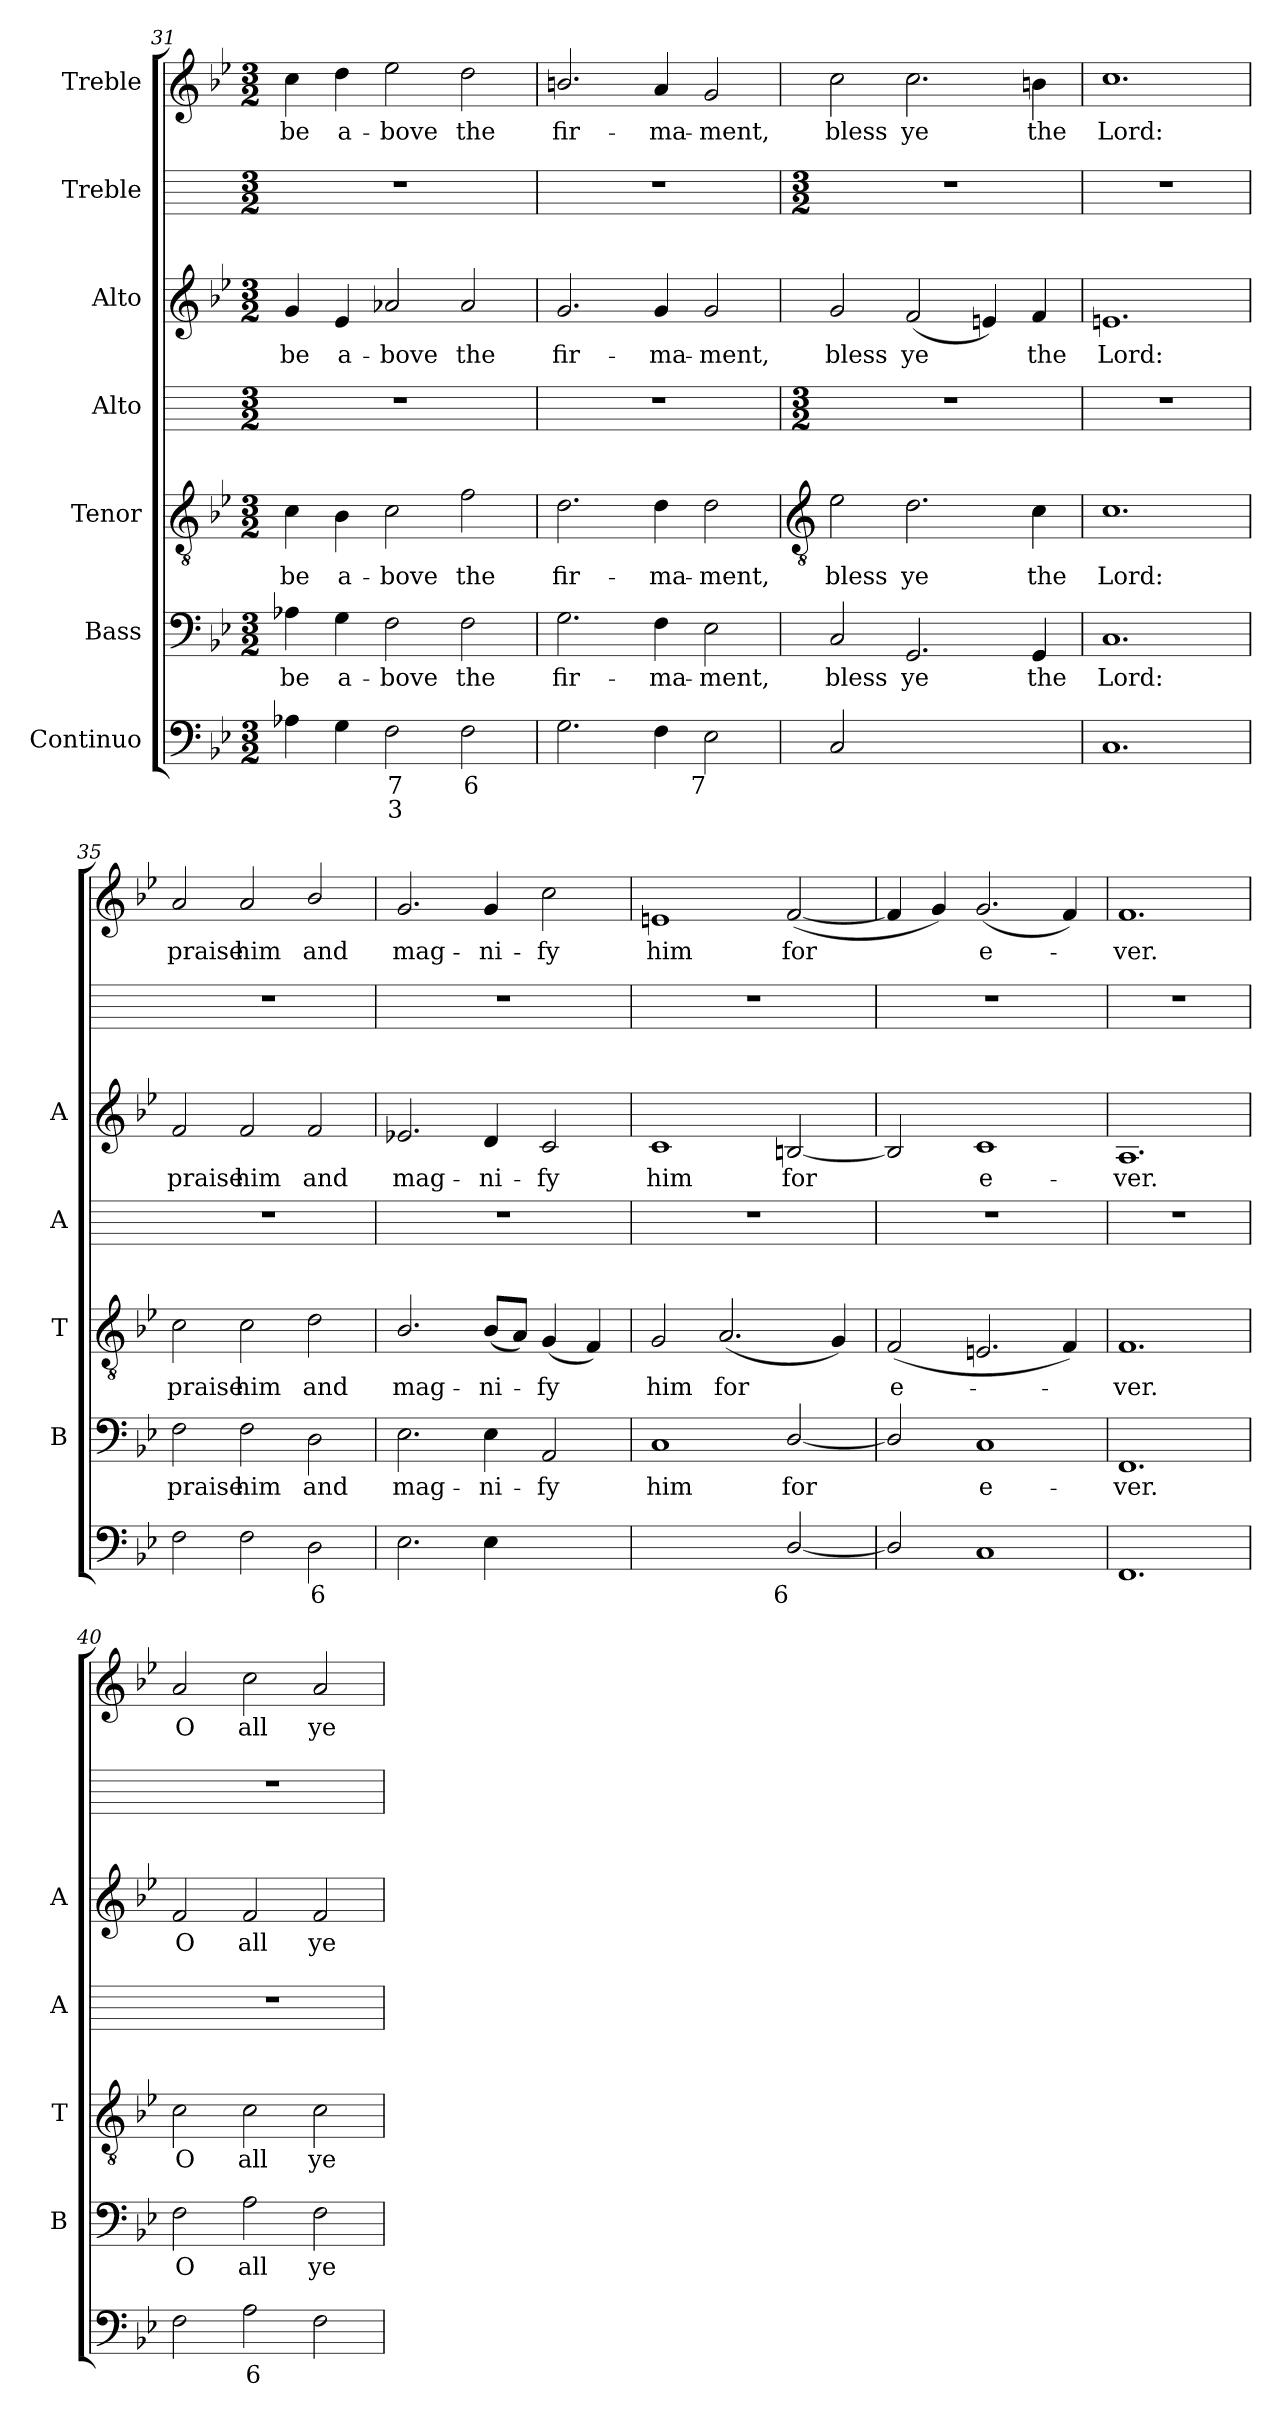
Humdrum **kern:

**kern	**text	**text	**kern	**text	**kern	**text	**kern	**kern	**text	**kern	**kern	**text
*part7	*part7	*part7	*part6	*part6	*part5	*part5	*part4	*part3	*part3	*part2	*part1	*part1
*staff7	*staff7	*staff7	*staff6	*staff6	*staff5	*staff5	*staff4	*staff3	*staff3	*staff2	*staff1	*staff1
*I"Continuo	*	*	*I"Bass	*	*I"Tenor	*	*I"Alto	*I"Alto	*	*I"Treble	*I"Treble	*
*	*	*	*I'B	*	*I'T	*	*I'A	*I'A	*	*	*	*
*clefF4	*	*	*clefF4	*	*clefGv2	*	*	*clefG2	*	*	*clefG2	*
*k[b-e-]	*	*	*k[b-e-]	*	*k[b-e-]	*	*	*k[b-e-]	*	*	*k[b-e-]	*
*B-:	*	*	*B-:	*	*B-:	*	*	*B-:	*	*	*B-:	*
*M3/2	*	*	*M3/2	*	*M3/2	*	*M3/2	*M3/2	*	*M3/2	*M3/2	*
=31	=31	=31	=31	=31	=31	=31	=31	=31	=31	=31	=31	=31
!	!	!	!	!LO:LY:b	!	!LO:LY:b	!	!	!LO:LY:b	!	!	!LO:LY:b
4A-X	.	.	4A-X	be	4c	be	1.r	4g	be	1.r	4cc	be
!	!	!	!	!LO:LY:b	!	!LO:LY:b	!	!	!LO:LY:b	!	!	!LO:LY:b
4G	.	.	4G	a-	4B-	a-	.	4e-	a-	.	4dd	a-
!	!LO:LY:b	!LO:LY:b	!	!LO:LY:b	!	!LO:LY:b	!	!	!LO:LY:b	!	!	!LO:LY:b
2F	7	3	2F	-bove	2c	-bove	.	2a-X	-bove	.	2ee-	-bove
!	!LO:LY:b	!	!	!LO:LY:b	!	!LO:LY:b	!	!	!LO:LY:b	!	!	!LO:LY:b
2F	6	.	2F	the	2f	the	.	2a-	the	.	2dd	the
=32	=32	=32	=32	=32	=32	=32	=32	=32	=32	=32	=32	=32
!	!	!	!	!LO:LY:b	!	!LO:LY:b	!	!	!LO:LY:b	!	!	!LO:LY:b
2.G	.	.	2.G	fir-	2.d	fir-	1.r	2.g	fir-	1.r	2.bn/	fir-
!	!	!	!	!LO:LY:b	!	!LO:LY:b	!	!	!LO:LY:b	!	!	!LO:LY:b
4F	.	.	4F	-ma-	4d	-ma-	.	4g	-ma-	.	4a	-ma-
!	!LO:LY:b	!	!	!LO:LY:b	!	!LO:LY:b	!	!	!LO:LY:b	!	!	!LO:LY:b
2E-	7	.	2E-	-ment,	2d	-ment,	.	2g	-ment,	.	2g	-ment,
!!LO:LB:g=z
=33	=33	=33	=33	=33	=33	=33	=33	=33	=33	=33	=33	=33
*	*	*	*	*	*clefGv2	*	*	*	*	*	*	*
*	*	*	*	*	*	*	*M3/2	*	*	*M3/2	*	*
!	!	!	!	!LO:LY:b	!	!LO:LY:b	!	!	!LO:LY:b	!	!	!LO:LY:b
2C	.	.	2C	bless	2e-	bless	1.r	2g	bless	1.r	2cc	bless
!	!LO:LY:b	!LO:LY:b	!	!LO:LY:b	!	!LO:LY:b	!	!	!LO:LY:b	!	!	!LO:LY:b
[2GGyy	4	7	2.GG	ye	2.d	ye	.	(<2f	ye	.	2.cc	ye
!	!LO:LY:b	!	!	!	!	!	!	!	!	!	!	!
2GGyy]	3	.	.	.	.	.	.	4en)	.	.	.	.
!	!	!	!	!LO:LY:b	!	!LO:LY:b	!	!	!LO:LY:b	!	!	!LO:LY:b
.	.	.	4GG	the	4c	the	.	4f	the	.	4bn	the
=34	=34	=34	=34	=34	=34	=34	=34	=34	=34	=34	=34	=34
!	!	!	!	!LO:LY:b	!	!LO:LY:b	!	!	!LO:LY:b	!	!	!LO:LY:b
1.C	.	.	1.C	Lord:	1.c	Lord:	1.r	1.en	Lord:	1.r	1.cc	Lord:
=35	=35	=35	=35	=35	=35	=35	=35	=35	=35	=35	=35	=35
!	!	!	!	!LO:LY:b	!	!LO:LY:b	!	!	!LO:LY:b	!	!	!LO:LY:b
2F	.	.	2F	praise	2c	praise	1.r	2f	praise	1.r	2a	praise
!	!	!	!	!LO:LY:b	!	!LO:LY:b	!	!	!LO:LY:b	!	!	!LO:LY:b
2F	.	.	2F	him	2c	him	.	2f	him	.	2a	him
!	!LO:LY:b	!	!	!LO:LY:b	!	!LO:LY:b	!	!	!LO:LY:b	!	!	!LO:LY:b
2D	6	.	2D	and	2d	and	.	2f	and	.	2b-/	and
=36	=36	=36	=36	=36	=36	=36	=36	=36	=36	=36	=36	=36
!	!	!	!	!LO:LY:b	!	!LO:LY:b	!	!	!LO:LY:b	!	!	!LO:LY:b
2.E-	.	.	2.E-	mag-	2.B-/	mag-	1.r	2.e-X	mag-	1.r	2.g	mag-
!	!	!	!	!LO:LY:b	!	!LO:LY:b	!	!	!LO:LY:b	!	!	!LO:LY:b
4E-	.	.	4E-	-ni-	(<8B-L	-ni-	.	4d	-ni-	.	4g	-ni-
.	.	.	.	.	8AJ)	.	.	.	.	.	.	.
!	!LO:LY:b	!	!	!LO:LY:b	!	!LO:LY:b	!	!	!LO:LY:b	!	!	!LO:LY:b
[4AAyy	7	.	2AA	-fy	(<4G	fy	.	2c	-fy	.	2cc	-fy
!	!LO:LY:b	!	!	!	!	!	!	!	!	!	!	!
4AAyy]	6	.	.	.	4F)	.	.	.	.	.	.	.
=37	=37	=37	=37	=37	=37	=37	=37	=37	=37	=37	=37	=37
!	!LO:LY:b	!LO:LY:b	!	!LO:LY:b	!	!LO:LY:b	!	!	!LO:LY:b	!	!	!LO:LY:b
[2Cyy	3	5	1C	him	2G	him	1.r	1c	him	1.r	1en	him
!	!	!LO:LY:b	!	!	!	!LO:LY:b	!	!	!	!	!	!
2Cyy]	.	6	.	.	(<2.A	for	.	.	.	.	.	.
!	!LO:LY:b	!	!	!LO:LY:b	!	!	!	!	!LO:LY:b	!	!	!LO:LY:b
[2D/	6	.	[2D/	for	.	.	.	[2Bn	for	.	(<[2f	for
.	.	.	.	.	4G)	.	.	.	.	.	.	.
=38	=38	=38	=38	=38	=38	=38	=38	=38	=38	=38	=38	=38
!	!	!	!	!	!	!LO:LY:b	!	!	!	!	!	!
2D/]	.	.	2D/]	.	(<2F	e-	1.r	2B]	.	1.r	4f]	.
.	.	.	.	.	.	.	.	.	.	.	4g)	.
!	!	!	!	!LO:LY:b	!	!	!	!	!LO:LY:b	!	!	!LO:LY:b
1C	.	.	1C	e-	2.En	.	.	1c	e-	.	(<2.g	e-
.	.	.	.	.	4F)	.	.	.	.	.	4f)	.
=39	=39	=39	=39	=39	=39	=39	=39	=39	=39	=39	=39	=39
!	!	!	!	!LO:LY:b	!	!LO:LY:b	!	!	!LO:LY:b	!	!	!LO:LY:b
1.FF	.	.	1.FF	-ver.	1.F	ver.	1.r	1.A	-ver.	1.r	1.f	ver.
=40	=40	=40	=40	=40	=40	=40	=40	=40	=40	=40	=40	=40
!	!	!	!	!LO:LY:b	!	!LO:LY:b	!	!	!LO:LY:b	!	!	!LO:LY:b
2F	.	.	2F	O	2c	O	1.r	2f	O	1.r	2a	O
!	!LO:LY:b	!	!	!LO:LY:b	!	!LO:LY:b	!	!	!LO:LY:b	!	!	!LO:LY:b
2A	6	.	2A	all	2c	all	.	2f	all	.	2cc	all
!	!	!	!	!LO:LY:b	!	!LO:LY:b	!	!	!LO:LY:b	!	!	!LO:LY:b
2F	.	.	2F	ye	2c	ye	.	2f	ye	.	2a	ye
=	=	=	=	=	=	=	=	=	=	=	=	=
*-	*-	*-	*-	*-	*-	*-	*-	*-	*-	*-	*-	*-
